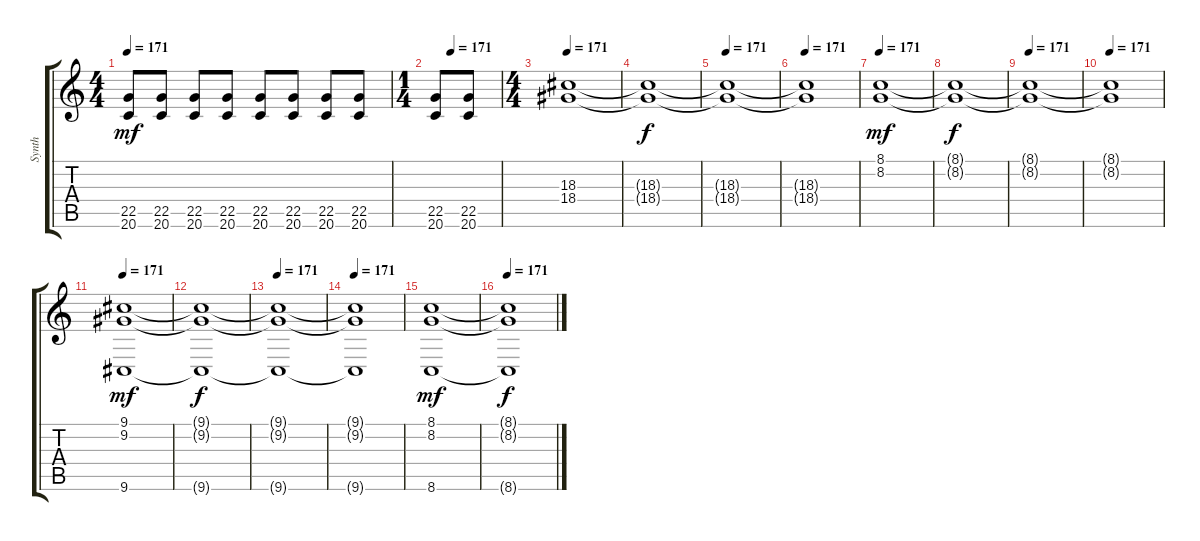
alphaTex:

\track ("Synth" "Synth") {instrument pad3polysynth}
\staff {score tabs}
\tuning (E4 B3 G3 D3 A2 E2) {hide}
\ts (4 4)
\tempo 171
\clef g2
\ks c
(22.5 20.6).8{dy mf} (22.5 20.6).8 (22.5 20.6).8 (22.5 20.6).8 (22.5 20.6).8 (22.5 20.6).8 (22.5 20.6).8 (22.5 20.6).8 |
\ts (1 4)
\tempo (171 0.25)
(22.5 20.6).8 (22.5 20.6).8 |
\ts (4 4)
\tempo 171
(18.3 18.4).1 |
(18.3{t} 18.4{t}).1{dy f} |
\tempo 171
(18.3{t} 18.4{t}).1 |
\tempo 171
(18.3{t} 18.4{t}).1 |
\tempo 171
(8.1 8.2).1{dy mf} |
(8.1{t} 8.2{t}).1{dy f} |
\tempo 171
(8.1{t} 8.2{t}).1 |
\tempo 171
(8.1{t} 8.2{t}).1 |
\tempo 171
(9.1 9.2 9.6).1{dy mf} |
(9.1{t} 9.2{t} 9.6{t}).1{dy f} |
\tempo 171
(9.1{t} 9.2{t} 9.6{t}).1 |
\tempo 171
(9.1{t} 9.2{t} 9.6{t}).1 |
(8.1 8.2 8.6).1{dy mf} |
\tempo 171
(8.1{t} 8.2{t} 8.6{t}).1{dy f}
